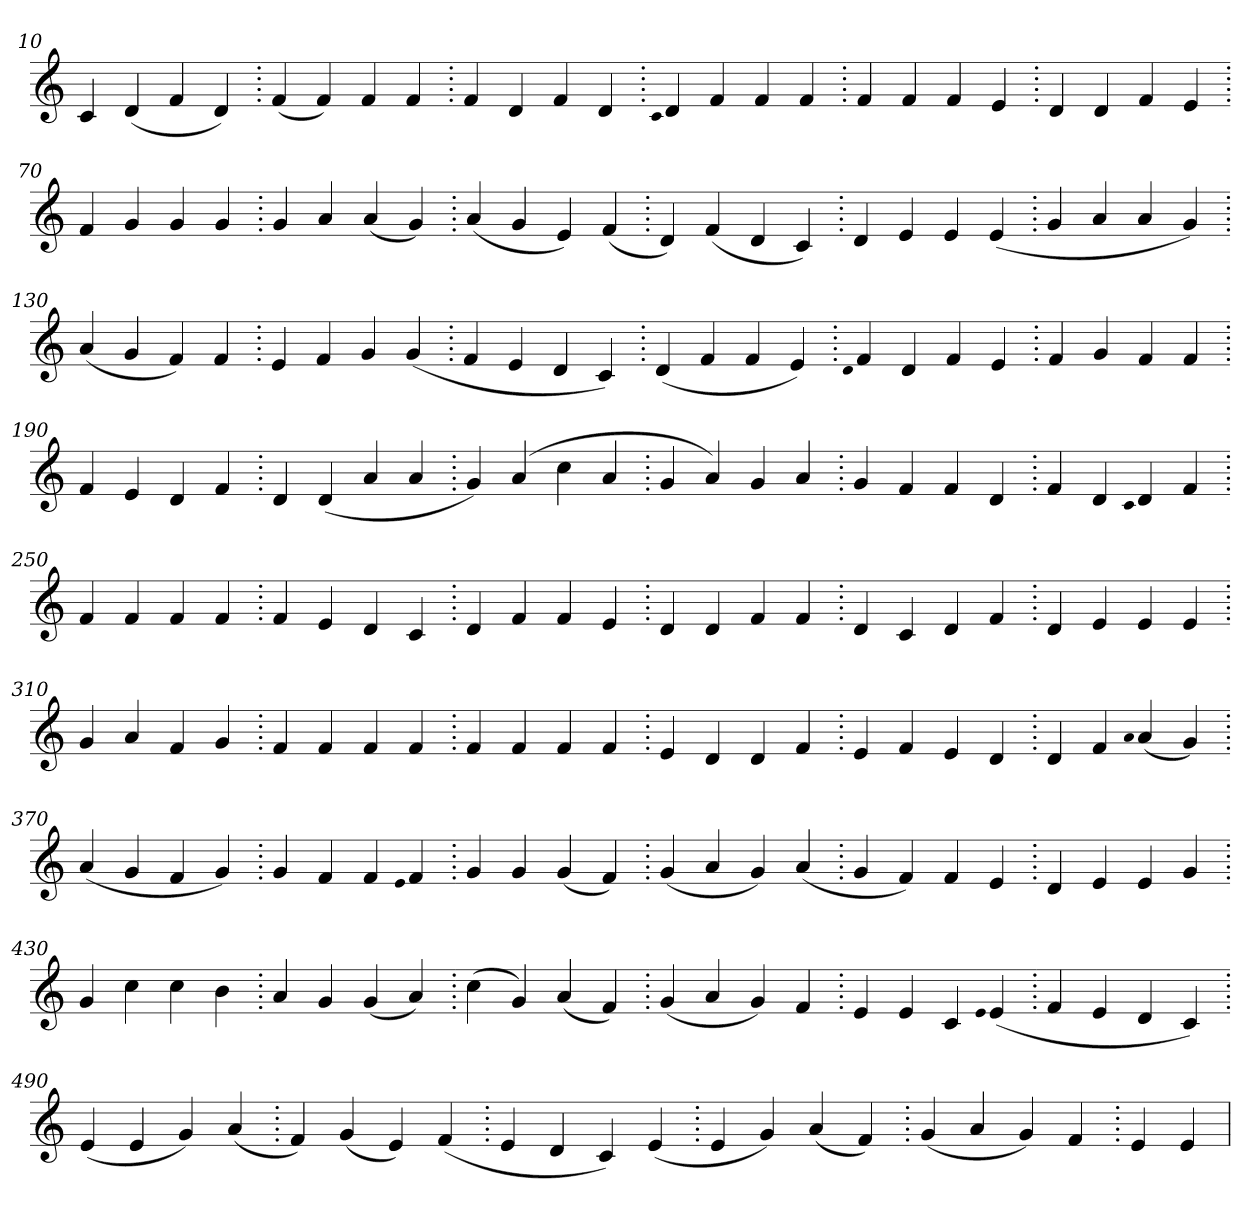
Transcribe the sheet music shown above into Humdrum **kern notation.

**kern
*part1
*staff1
*clefG2
=10.
4c
(>4d
4f
4d)
=20.
(>4f
4f)
4f
4f
=30.
4f
4d
4f
4d
=40.
qqc
4d
4f
4f
4f
=50.
4f
4f
4f
4e
=60.
4d
4d
4f
4e
=70.
4f
4g
4g
4g
=80.
4g
4a
(>4a
4g)
=90.
(>4a
4g
4e)
(>4f
=100.
4d)
(>4f
4d
4c)
=110.
4d
4e
4e
(>4e
=120.
4g
4a
4a
4g)
=130.
(>4a
4g
4f)
4f
=140.
4e
4f
4g
(>4g
=150.
4f
4e
4d
4c)
=160.
(>4d
4f
4f
4e)
=170.
qqd
4f
4d
4f
4e
=180.
4f
4g
4f
4f
=190.
4f
4e
4d
4f
=200.
4d
(>4d
4a
4a
=210.
4g)
(>4a
4cc
4a
=220.
4g
4a)
4g
4a
=230.
4g
4f
4f
4d
=240.
4f
4d
qqc
4d
4f
=250.
4f
4f
4f
4f
=260.
4f
4e
4d
4c
=270.
4d
4f
4f
4e
=280.
4d
4d
4f
4f
=290.
4d
4c
4d
4f
=300.
4d
4e
4e
4e
=310.
4g
4a
4f
4g
=320.
4f
4f
4f
4f
=330.
4f
4f
4f
4f
=340.
4e
4d
4d
4f
=350.
4e
4f
4e
4d
=360.
4d
4f
qqa
(>4a
4g)
=370.
(>4a
4g
4f
4g)
=380.
4g
4f
4f
qqe
4f
=390.
4g
4g
(>4g
4f)
=400.
(>4g
4a
4g)
(>4a
=410.
4g
4f)
4f
4e
=420.
4d
4e
4e
4g
=430.
4g
4cc
4cc
4b
=440.
4a
4g
(>4g
4a)
=450.
(>4cc
4g)
(>4a
4f)
=460.
(>4g
4a
4g)
4f
=470.
4e
4e
4c
qqe
(>4e
=480.
4f
4e
4d
4c)
=490.
(>4e
4e
4g)
(>4a
=500.
4f)
(>4g
4e)
(>4f
=510.
4e
4d
4c)
(>4e
=520.
4e
4g)
(>4a
4f)
=530.
(>4g
4a
4g)
4f
=540.
4e
4e
=
*-
